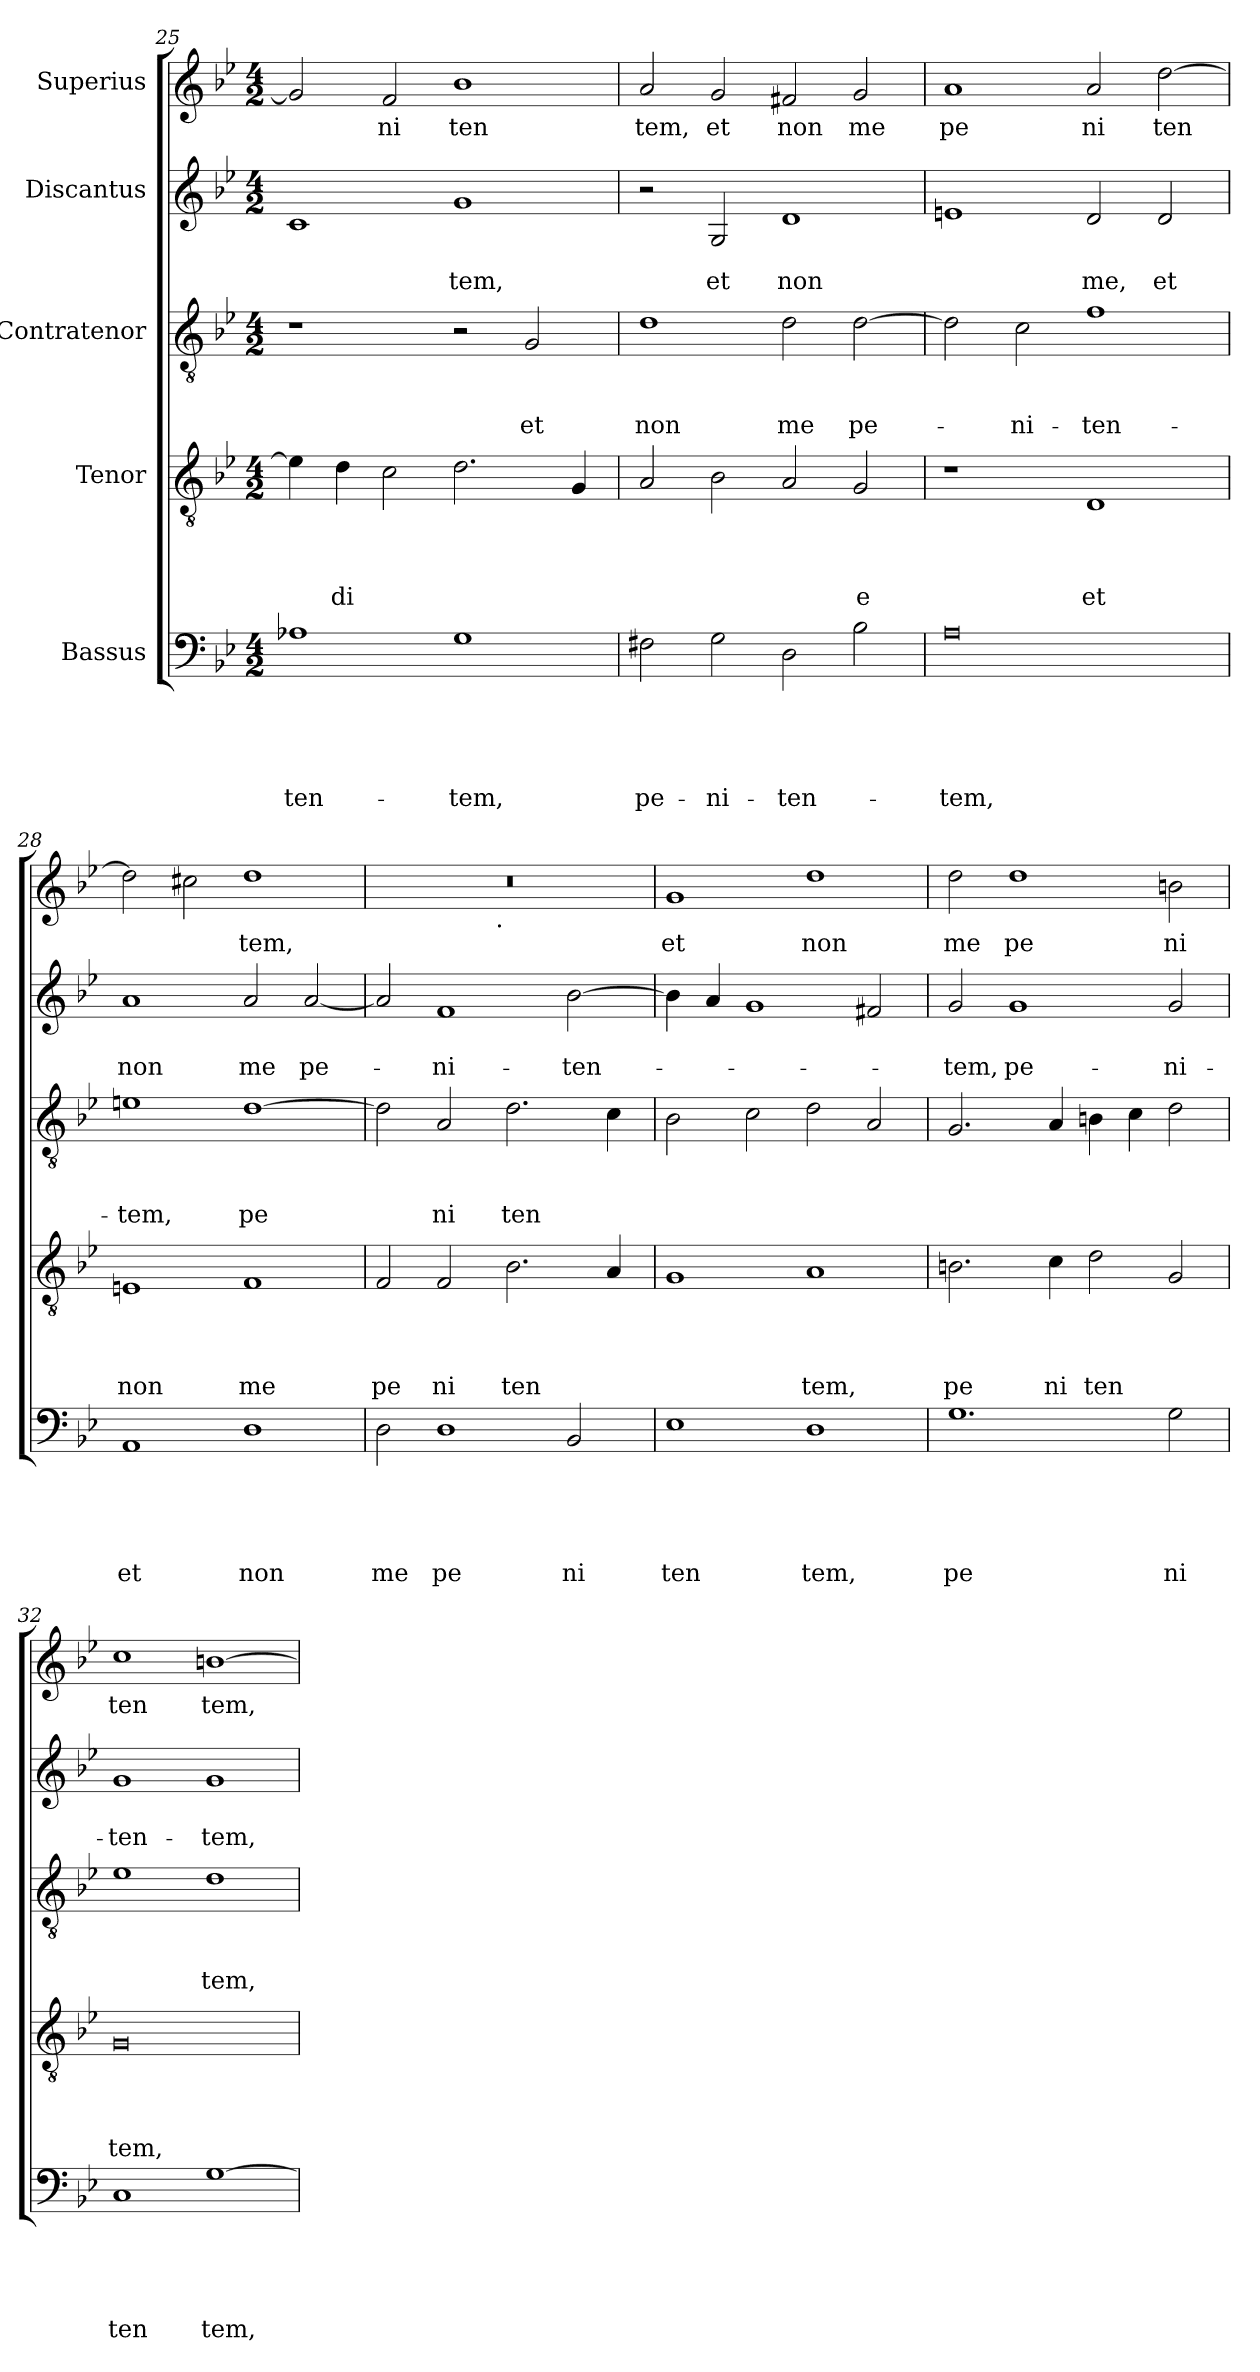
**kern	**text	**text	**text	**text	**text	**kern	**text	**text	**text	**text	**kern	**text	**text	**text	**kern	**text	**text	**kern	**text
*part5	*part5	*part5	*part5	*part5	*part5	*part4	*part4	*part4	*part4	*part4	*part3	*part3	*part3	*part3	*part2	*part2	*part2	*part1	*part1
*staff5	*staff5	*staff5	*staff5	*staff5	*staff5	*staff4	*staff4	*staff4	*staff4	*staff4	*staff3	*staff3	*staff3	*staff3	*staff2	*staff2	*staff2	*staff1	*staff1
*I"Bassus	*	*	*	*	*	*I"Tenor	*	*	*	*	*I"Contratenor	*	*	*	*I"Discantus	*	*	*I"Superius	*
*clefF4	*	*	*	*	*	*clefGv2	*	*	*	*	*clefGv2	*	*	*	*clefG2	*	*	*clefG2	*
*k[b-e-]	*	*	*	*	*	*k[b-e-]	*	*	*	*	*k[b-e-]	*	*	*	*k[b-e-]	*	*	*k[b-e-]	*
*B-:	*	*	*	*	*	*B-:	*	*	*	*	*B-:	*	*	*	*B-:	*	*	*B-:	*
*M4/2	*	*	*	*	*	*M4/2	*	*	*	*	*M4/2	*	*	*	*M4/2	*	*	*M4/2	*
=25	=25	=25	=25	=25	=25	=25	=25	=25	=25	=25	=25	=25	=25	=25	=25	=25	=25	=25	=25
!	!	!	!	!	!LO:LY:b	!	!	!	!	!	!	!	!	!	!	!	!	!	!
1A-X	.	.	.	.	-ten-	4e-\]	.	.	.	.	1r	.	.	.	1c	.	.	2g/]	.
!	!	!	!	!	!	!	!	!	!	!LO:LY:b	!	!	!	!	!	!	!	!	!
.	.	.	.	.	.	4d\	.	.	.	di	.	.	.	.	.	.	.	.	.
!	!	!	!	!	!	!	!	!	!	!	!	!	!	!	!	!	!	!	!LO:LY:b
.	.	.	.	.	.	2c\	.	.	.	.	.	.	.	.	.	.	.	2f/	ni
!	!	!	!	!	!LO:LY:b	!	!	!	!	!	!	!	!	!	!	!	!LO:LY:b	!	!LO:LY:b
1G	.	.	.	.	-tem,	2.d\	.	.	.	.	2r	.	.	.	1g	.	tem,	1b-	ten
!	!	!	!	!	!	!	!	!	!	!	!	!	!	!LO:LY:b	!	!	!	!	!
.	.	.	.	.	.	.	.	.	.	.	2G/	.	.	et	.	.	.	.	.
.	.	.	.	.	.	4G/	.	.	.	.	.	.	.	.	.	.	.	.	.
=26	=26	=26	=26	=26	=26	=26	=26	=26	=26	=26	=26	=26	=26	=26	=26	=26	=26	=26	=26
!	!	!	!	!	!LO:LY:b	!	!	!	!	!	!	!	!	!LO:LY:b	!	!	!	!	!LO:LY:b
2F#X\	.	.	.	.	pe-	2A/	.	.	.	.	1d	.	.	non	2r	.	.	2a/	tem,
!	!	!	!	!	!LO:LY:b	!	!	!	!	!	!	!	!	!	!	!	!LO:LY:b	!	!LO:LY:b
2G\	.	.	.	.	-ni-	2B-\	.	.	.	.	.	.	.	.	2G/	.	et	2g/	et
!	!	!	!	!	!LO:LY:b	!	!	!	!	!	!	!	!	!LO:LY:b	!	!	!LO:LY:b	!	!LO:LY:b
2D\	.	.	.	.	-ten-	2A/	.	.	.	.	2d\	.	.	me	1d	.	non	2f#X/	non
!	!	!	!	!	!	!	!	!	!	!LO:LY:b	!	!	!	!LO:LY:b	!	!	!	!	!LO:LY:b
2B-\	.	.	.	.	.	2G/	.	.	.	e	[>2d\	.	.	pe-	.	.	.	2g/	me
=27	=27	=27	=27	=27	=27	=27	=27	=27	=27	=27	=27	=27	=27	=27	=27	=27	=27	=27	=27
!	!	!	!	!	!LO:LY:b	!	!	!	!	!	!	!	!	!	!	!	!	!	!LO:LY:b
0A	.	.	.	.	-tem,	1r	.	.	.	.	2d\]	.	.	.	1en	.	.	1a	pe
!	!	!	!	!	!	!	!	!	!	!	!	!	!	!LO:LY:b	!	!	!	!	!
.	.	.	.	.	.	.	.	.	.	.	2c\	.	.	-ni-	.	.	.	.	.
!	!	!	!	!	!	!	!	!	!	!LO:LY:b	!	!	!	!LO:LY:b	!	!	!LO:LY:b	!	!LO:LY:b
.	.	.	.	.	.	1D	.	.	.	et	1f	.	.	-ten-	2d/	.	me,	2a/	ni
!	!	!	!	!	!	!	!	!	!	!	!	!	!	!	!	!	!LO:LY:b	!	!LO:LY:b
.	.	.	.	.	.	.	.	.	.	.	.	.	.	.	2d/	.	et	[<2dd\	ten
!!LO:LB:g=z
=28	=28	=28	=28	=28	=28	=28	=28	=28	=28	=28	=28	=28	=28	=28	=28	=28	=28	=28	=28
!	!	!	!	!	!LO:LY:b	!	!	!	!	!LO:LY:b	!	!	!	!LO:LY:b	!	!	!LO:LY:b	!	!
1AA	.	.	.	.	et	1En	.	.	.	non	1en	.	.	-tem,	1a	.	non	2dd\]	.
.	.	.	.	.	.	.	.	.	.	.	.	.	.	.	.	.	.	2cc#X\	.
!	!	!	!	!	!LO:LY:b	!	!	!	!	!LO:LY:b	!	!	!	!LO:LY:b	!	!	!LO:LY:b	!	!LO:LY:b
1D	.	.	.	.	non	1F	.	.	.	me	[>1d	.	.	pe	2a/	.	me	1dd	tem,
!	!	!	!	!	!	!	!	!	!	!	!	!	!	!	!	!	!LO:LY:b	!	!
.	.	.	.	.	.	.	.	.	.	.	.	.	.	.	[<2a/	.	pe-	.	.
=29	=29	=29	=29	=29	=29	=29	=29	=29	=29	=29	=29	=29	=29	=29	=29	=29	=29	=29	=29
!	!	!	!	!	!LO:LY:b	!	!	!	!	!LO:LY:b	!	!	!	!	!	!	!	!	!
*	*	*	*	*	*	*	*	*	*	*	*	*	*	*	*	*	*	*^	*
2D\	.	.	.	.	me	2F/	.	.	.	pe	2d\]	.	.	.	2a/]	.	.	0r	2ryy	.
!	!	!	!	!	!LO:LY:b	!	!	!	!	!LO:LY:b	!	!	!	!LO:LY:b	!	!	!LO:LY:b	!	!	!
1D	.	.	.	.	pe	2F/	.	.	.	ni	2A/	.	.	ni	1f	.	-ni-	.	4...ryy	.
!	!	!	!	!	!	!	!	!	!	!	!	!	!	!	!	!	!	!	!LO:TX:b:t=.	!
.	.	.	.	.	.	.	.	.	.	.	.	.	.	.	.	.	.	.	1ryy	.
!	!	!	!	!	!	!	!	!	!	!LO:LY:b	!	!	!	!LO:LY:b	!	!	!	!	!	!
.	.	.	.	.	.	2.B-\	.	.	.	ten	2.d\	.	.	ten	.	.	.	.	.	.
!	!	!	!	!	!LO:LY:b	!	!	!	!	!	!	!	!	!	!	!	!LO:LY:b	!	!	!
2BB-/	.	.	.	.	ni	.	.	.	.	.	.	.	.	.	[>2b-\	.	-ten-	.	.	.
.	.	.	.	.	.	4A/	.	.	.	.	4c\	.	.	.	.	.	.	.	.	.
.	.	.	.	.	.	.	.	.	.	.	.	.	.	.	.	.	.	.	32ryy	.
=30	=30	=30	=30	=30	=30	=30	=30	=30	=30	=30	=30	=30	=30	=30	=30	=30	=30	=30	=30	=30
!	!	!	!	!	!LO:LY:b	!	!	!	!	!	!	!	!	!	!	!	!	!	!	!LO:LY:b
*	*	*	*	*	*	*	*	*	*	*	*	*	*	*	*	*	*	*v	*v	*
1E-	.	.	.	.	ten	1G	.	.	.	.	2B-\	.	.	.	4b-\]	.	.	1g	et
.	.	.	.	.	.	.	.	.	.	.	.	.	.	.	4a/	.	.	.	.
.	.	.	.	.	.	.	.	.	.	.	2c\	.	.	.	1g	.	.	.	.
!	!	!	!	!	!LO:LY:b	!	!	!	!	!LO:LY:b	!	!	!	!	!	!	!	!	!LO:LY:b
1D	.	.	.	.	tem,	1A	.	.	.	tem,	2d\	.	.	.	.	.	.	1dd	non
.	.	.	.	.	.	.	.	.	.	.	2A/	.	.	.	2f#X/	.	.	.	.
=31	=31	=31	=31	=31	=31	=31	=31	=31	=31	=31	=31	=31	=31	=31	=31	=31	=31	=31	=31
!	!	!	!	!	!LO:LY:b	!	!	!	!	!LO:LY:b	!	!	!	!	!	!	!LO:LY:b	!	!LO:LY:b
1.G	.	.	.	.	pe	2.Bn\	.	.	.	pe	2.G/	.	.	.	2g/	.	-tem,	2dd\	me
!	!	!	!	!	!	!	!	!	!	!	!	!	!	!	!	!	!LO:LY:b	!	!LO:LY:b
.	.	.	.	.	.	.	.	.	.	.	.	.	.	.	1g	.	pe-	1dd	pe
!	!	!	!	!	!	!	!	!	!	!LO:LY:b	!	!	!	!	!	!	!	!	!
.	.	.	.	.	.	4c\	.	.	.	ni	4A/	.	.	.	.	.	.	.	.
!	!	!	!	!	!	!	!	!	!	!LO:LY:b	!	!	!	!	!	!	!	!	!
.	.	.	.	.	.	2d\	.	.	.	ten	4Bn\	.	.	.	.	.	.	.	.
.	.	.	.	.	.	.	.	.	.	.	4c\	.	.	.	.	.	.	.	.
!	!	!	!	!	!LO:LY:b	!	!	!	!	!	!	!	!	!	!	!	!LO:LY:b	!	!LO:LY:b
2G\	.	.	.	.	ni	2G/	.	.	.	.	2d\	.	.	.	2g/	.	-ni-	2bn\	ni
=32	=32	=32	=32	=32	=32	=32	=32	=32	=32	=32	=32	=32	=32	=32	=32	=32	=32	=32	=32
!	!	!	!	!	!LO:LY:b	!	!	!	!	!LO:LY:b	!	!	!	!	!	!	!LO:LY:b	!	!LO:LY:b
1C	.	.	.	.	ten	0G	.	.	.	tem,	1e-	.	.	.	1g	.	-ten-	1cc	ten
!	!	!	!	!	!LO:LY:b	!	!	!	!	!	!	!	!	!LO:LY:b	!	!	!LO:LY:b	!	!LO:LY:b
[>1G	.	.	.	.	tem,	.	.	.	.	.	1d	.	.	tem,	1g	.	-tem,	[>1bn	tem,
=	=	=	=	=	=	=	=	=	=	=	=	=	=	=	=	=	=	=	=
*-	*-	*-	*-	*-	*-	*-	*-	*-	*-	*-	*-	*-	*-	*-	*-	*-	*-	*-	*-
